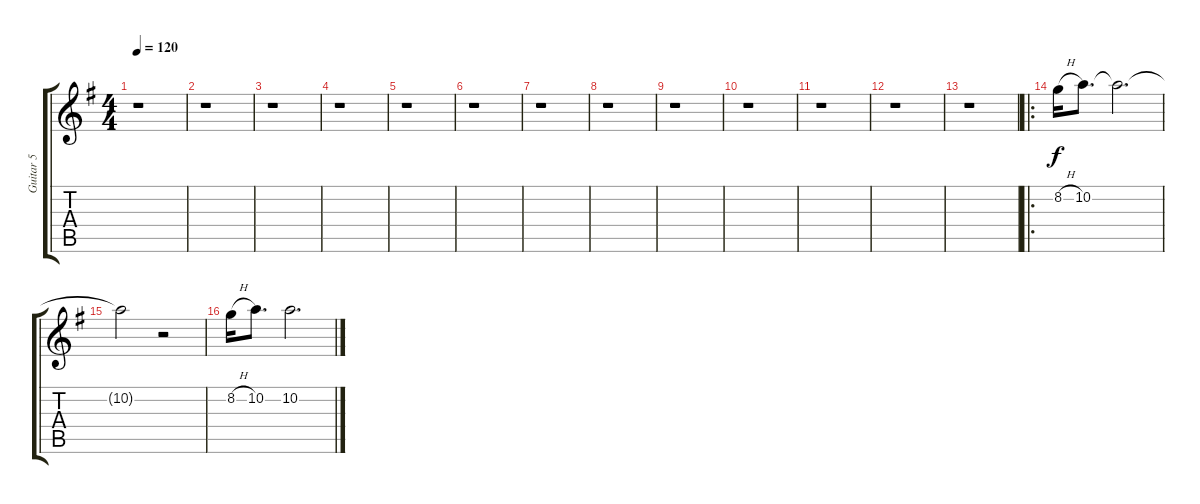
\track ("Guitar 5" "Guitar 5") {instrument electricguitarclean}
\staff {score tabs}
\tuning (E4 B3 G3 D3 A2 E2) {hide}
\ts (4 4)
\tempo 120
\clef g2
\ks g
r.1{dy f} |
r.1 |
r.1 |
r.1 |
r.1 |
r.1 |
r.1 |
r.1 |
r.1 |
r.1 |
r.1 |
r.1 |
r.1 |
\ro
8.2{h}.16 10.2.8{d} 10.2{t}.2{d} |
10.2{t}.2 r.2 |
8.2{h}.16 10.2.8{d} 10.2.2{d}
